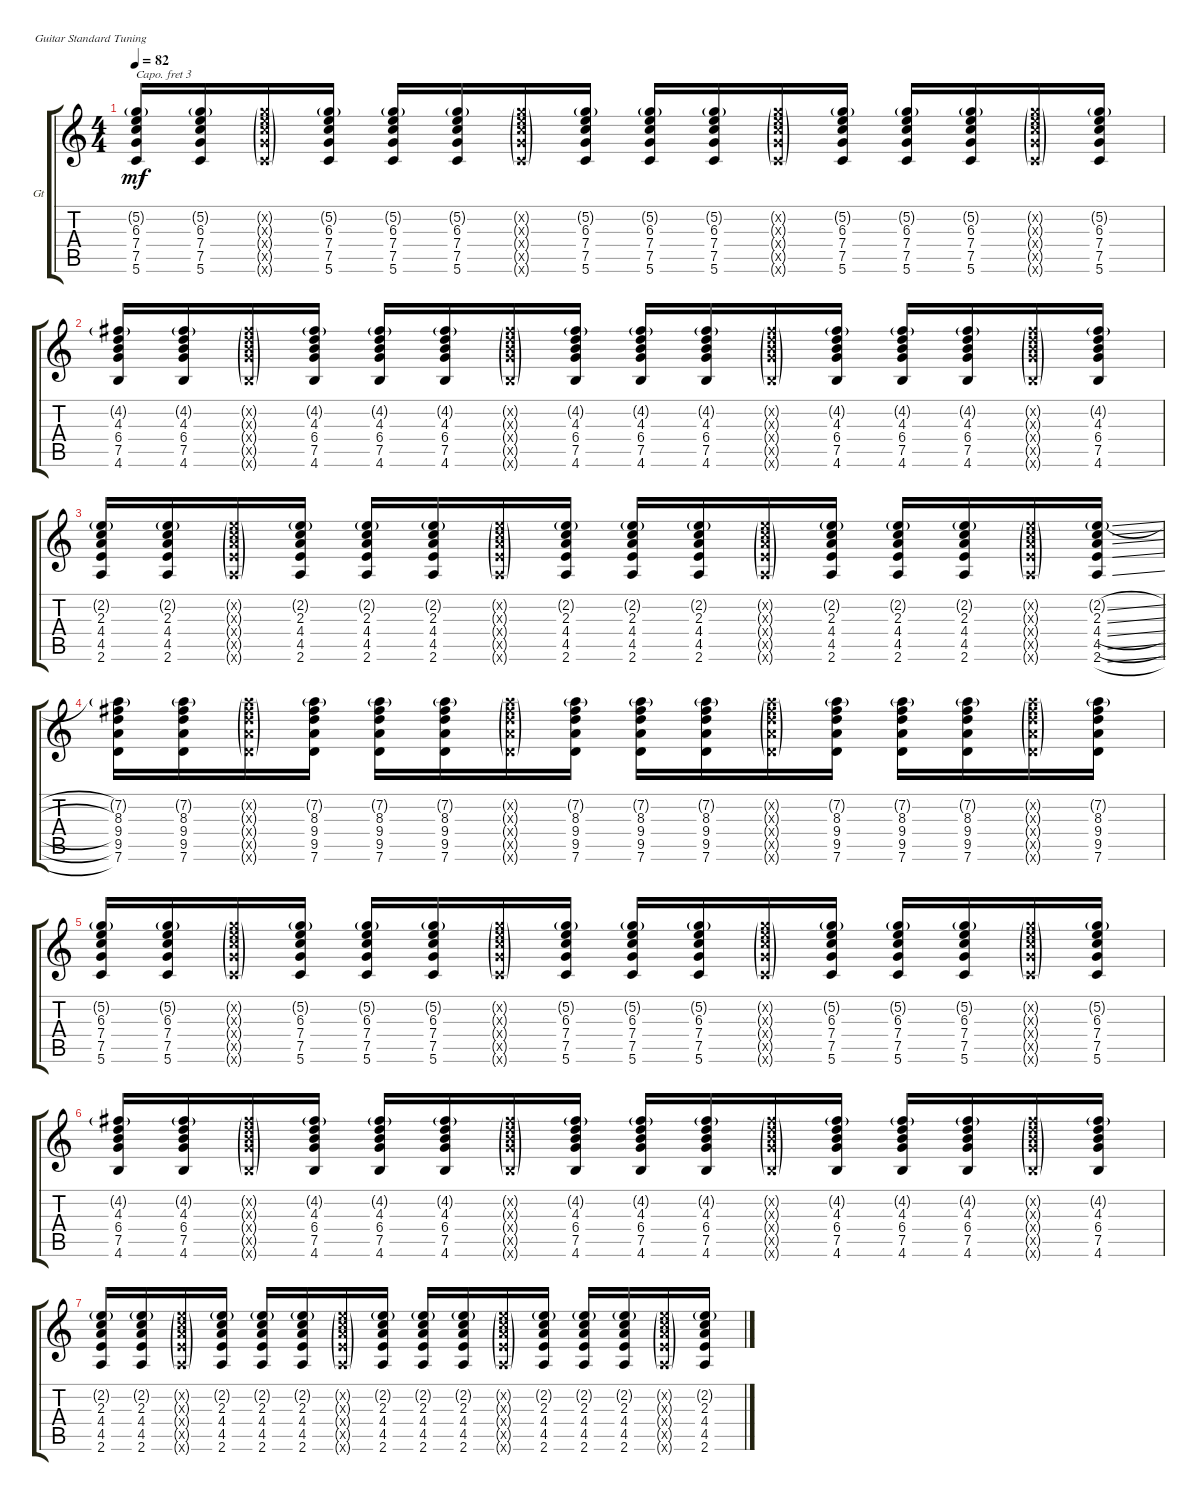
\defaultSystemsLayout 4
\bracketExtendMode groupsimilarinstruments
\firstSystemTrackNameOrientation horizontal
\otherSystemsTrackNameOrientation horizontal
\track ("Guitar" "Gt") {instrument electricguitarclean}
\staff {score tabs}
\capo 3
\tuning (E4 B3 G3 D3 A2 E2)
\ts (4 4)
\tempo 82
\clef g2
\ks c
(5.6 7.5 7.4 6.3 5.2{g}).16{dy mf} (5.6 7.5 7.4 6.3 5.2{g}).16 (5.6{g x} 7.5{g x} 7.4{g x} 6.3{g x} 5.2{g x}).16 (5.6 7.5 7.4 6.3 5.2{g}).16 (5.6 7.5 7.4 6.3 5.2{g}).16 (5.6 7.5 7.4 6.3 5.2{g}).16 (5.6{g x} 7.5{g x} 7.4{g x} 6.3{g x} 5.2{g x}).16 (5.6 7.5 7.4 6.3 5.2{g}).16 (5.6 7.5 7.4 6.3 5.2{g}).16 (5.6 7.5 7.4 6.3 5.2{g}).16 (5.6{g x} 7.5{g x} 7.4{g x} 6.3{g x} 5.2{g x}).16 (5.6 7.5 7.4 6.3 5.2{g}).16 (5.6 7.5 7.4 6.3 5.2{g}).16 (5.6 7.5 7.4 6.3 5.2{g}).16 (5.6{g x} 7.5{g x} 7.4{g x} 6.3{g x} 5.2{g x}).16 (5.6 7.5 7.4 6.3 5.2{g}).16 |
(4.6 7.5 6.4 4.3 4.2{g}).16 (4.6 7.5 6.4 4.3 4.2{g}).16 (4.6{g x} 7.5{g x} 6.4{g x} 4.3{g x} 4.2{g x}).16 (4.6 7.5 6.4 4.3 4.2{g}).16 (4.6 7.5 6.4 4.3 4.2{g}).16 (4.6 7.5 6.4 4.3 4.2{g}).16 (4.6{g x} 7.5{g x} 6.4{g x} 4.3{g x} 4.2{g x}).16 (4.6 7.5 6.4 4.3 4.2{g}).16 (4.6 7.5 6.4 4.3 4.2{g}).16 (4.6 7.5 6.4 4.3 4.2{g}).16 (4.6{g x} 7.5{g x} 6.4{g x} 4.3{g x} 4.2{g x}).16 (4.6 7.5 6.4 4.3 4.2{g}).16 (4.6 7.5 6.4 4.3 4.2{g}).16 (4.6 7.5 6.4 4.3 4.2{g}).16 (4.6{g x} 7.5{g x} 6.4{g x} 4.3{g x} 4.2{g x}).16 (4.6 7.5 6.4 4.3 4.2{g}).16 |
(2.6 4.5 4.4 2.3 2.2{g}).16 (2.6 4.5 4.4 2.3 2.2{g}).16 (2.6{g x} 4.5{g x} 4.4{g x} 2.3{g x} 2.2{g x}).16 (2.6 4.5 4.4 2.3 2.2{g}).16 (2.6 4.5 4.4 2.3 2.2{g}).16 (2.6 4.5 4.4 2.3 2.2{g}).16 (2.6{g x} 4.5{g x} 4.4{g x} 2.3{g x} 2.2{g x}).16 (2.6 4.5 4.4 2.3 2.2{g}).16 (2.6 4.5 4.4 2.3 2.2{g}).16 (2.6 4.5 4.4 2.3 2.2{g}).16 (2.6{g x} 4.5{g x} 4.4{g x} 2.3{g x} 2.2{g x}).16 (2.6 4.5 4.4 2.3 2.2{g}).16 (2.6 4.5 4.4 2.3 2.2{g}).16 (2.6 4.5 4.4 2.3 2.2{g}).16 (2.6{g x} 4.5{g x} 4.4{g x} 2.3{g x} 2.2{g x}).16 (2.6{sl} 4.5{sl} 4.4{sl} 2.3{sl} 2.2{sl g}).16 |
(7.6 9.5 9.4 8.3 7.2{g}).16 (7.6 9.5 9.4 8.3 7.2{g}).16 (7.6{g x} 9.5{g x} 9.4{g x} 8.3{g x} 7.2{g x}).16 (7.6 9.5 9.4 8.3 7.2{g}).16 (7.6 9.5 9.4 8.3 7.2{g}).16 (7.6 9.5 9.4 8.3 7.2{g}).16 (7.6{g x} 9.5{g x} 9.4{g x} 8.3{g x} 7.2{g x}).16 (7.6 9.5 9.4 8.3 7.2{g}).16 (7.6 9.5 9.4 8.3 7.2{g}).16 (7.6 9.5 9.4 8.3 7.2{g}).16 (7.6{g x} 9.5{g x} 9.4{g x} 8.3{g x} 7.2{g x}).16 (7.6 9.5 9.4 8.3 7.2{g}).16 (7.6 9.5 9.4 8.3 7.2{g}).16 (7.6 9.5 9.4 8.3 7.2{g}).16 (7.6{g x} 9.5{g x} 9.4{g x} 8.3{g x} 7.2{g x}).16 (7.6 9.5 9.4 8.3 7.2{g}).16 |
(5.6 7.5 7.4 6.3 5.2{g}).16 (5.6 7.5 7.4 6.3 5.2{g}).16 (5.6{g x} 7.5{g x} 7.4{g x} 6.3{g x} 5.2{g x}).16 (5.6 7.5 7.4 6.3 5.2{g}).16 (5.6 7.5 7.4 6.3 5.2{g}).16 (5.6 7.5 7.4 6.3 5.2{g}).16 (5.6{g x} 7.5{g x} 7.4{g x} 6.3{g x} 5.2{g x}).16 (5.6 7.5 7.4 6.3 5.2{g}).16 (5.6 7.5 7.4 6.3 5.2{g}).16 (5.6 7.5 7.4 6.3 5.2{g}).16 (5.6{g x} 7.5{g x} 7.4{g x} 6.3{g x} 5.2{g x}).16 (5.6 7.5 7.4 6.3 5.2{g}).16 (5.6 7.5 7.4 6.3 5.2{g}).16 (5.6 7.5 7.4 6.3 5.2{g}).16 (5.6{g x} 7.5{g x} 7.4{g x} 6.3{g x} 5.2{g x}).16 (5.6 7.5 7.4 6.3 5.2{g}).16 |
(4.6 7.5 6.4 4.3 4.2{g}).16 (4.6 7.5 6.4 4.3 4.2{g}).16 (4.6{g x} 7.5{g x} 6.4{g x} 4.3{g x} 4.2{g x}).16 (4.6 7.5 6.4 4.3 4.2{g}).16 (4.6 7.5 6.4 4.3 4.2{g}).16 (4.6 7.5 6.4 4.3 4.2{g}).16 (4.6{g x} 7.5{g x} 6.4{g x} 4.3{g x} 4.2{g x}).16 (4.6 7.5 6.4 4.3 4.2{g}).16 (4.6 7.5 6.4 4.3 4.2{g}).16 (4.6 7.5 6.4 4.3 4.2{g}).16 (4.6{g x} 7.5{g x} 6.4{g x} 4.3{g x} 4.2{g x}).16 (4.6 7.5 6.4 4.3 4.2{g}).16 (4.6 7.5 6.4 4.3 4.2{g}).16 (4.6 7.5 6.4 4.3 4.2{g}).16 (4.6{g x} 7.5{g x} 6.4{g x} 4.3{g x} 4.2{g x}).16 (4.6 7.5 6.4 4.3 4.2{g}).16 |
(2.6 4.5 4.4 2.3 2.2{g}).16 (2.6 4.5 4.4 2.3 2.2{g}).16 (2.6{g x} 4.5{g x} 4.4{g x} 2.3{g x} 2.2{g x}).16 (2.6 4.5 4.4 2.3 2.2{g}).16 (2.6 4.5 4.4 2.3 2.2{g}).16 (2.6 4.5 4.4 2.3 2.2{g}).16 (2.6{g x} 4.5{g x} 4.4{g x} 2.3{g x} 2.2{g x}).16 (2.6 4.5 4.4 2.3 2.2{g}).16 (2.6 4.5 4.4 2.3 2.2{g}).16 (2.6 4.5 4.4 2.3 2.2{g}).16 (2.6{g x} 4.5{g x} 4.4{g x} 2.3{g x} 2.2{g x}).16 (2.6 4.5 4.4 2.3 2.2{g}).16 (2.6 4.5 4.4 2.3 2.2{g}).16 (2.6 4.5 4.4 2.3 2.2{g}).16 (2.6{g x} 4.5{g x} 4.4{g x} 2.3{g x} 2.2{g x}).16 (2.6{sl} 4.5{sl} 4.4{sl} 2.3{sl} 2.2{sl g}).16
